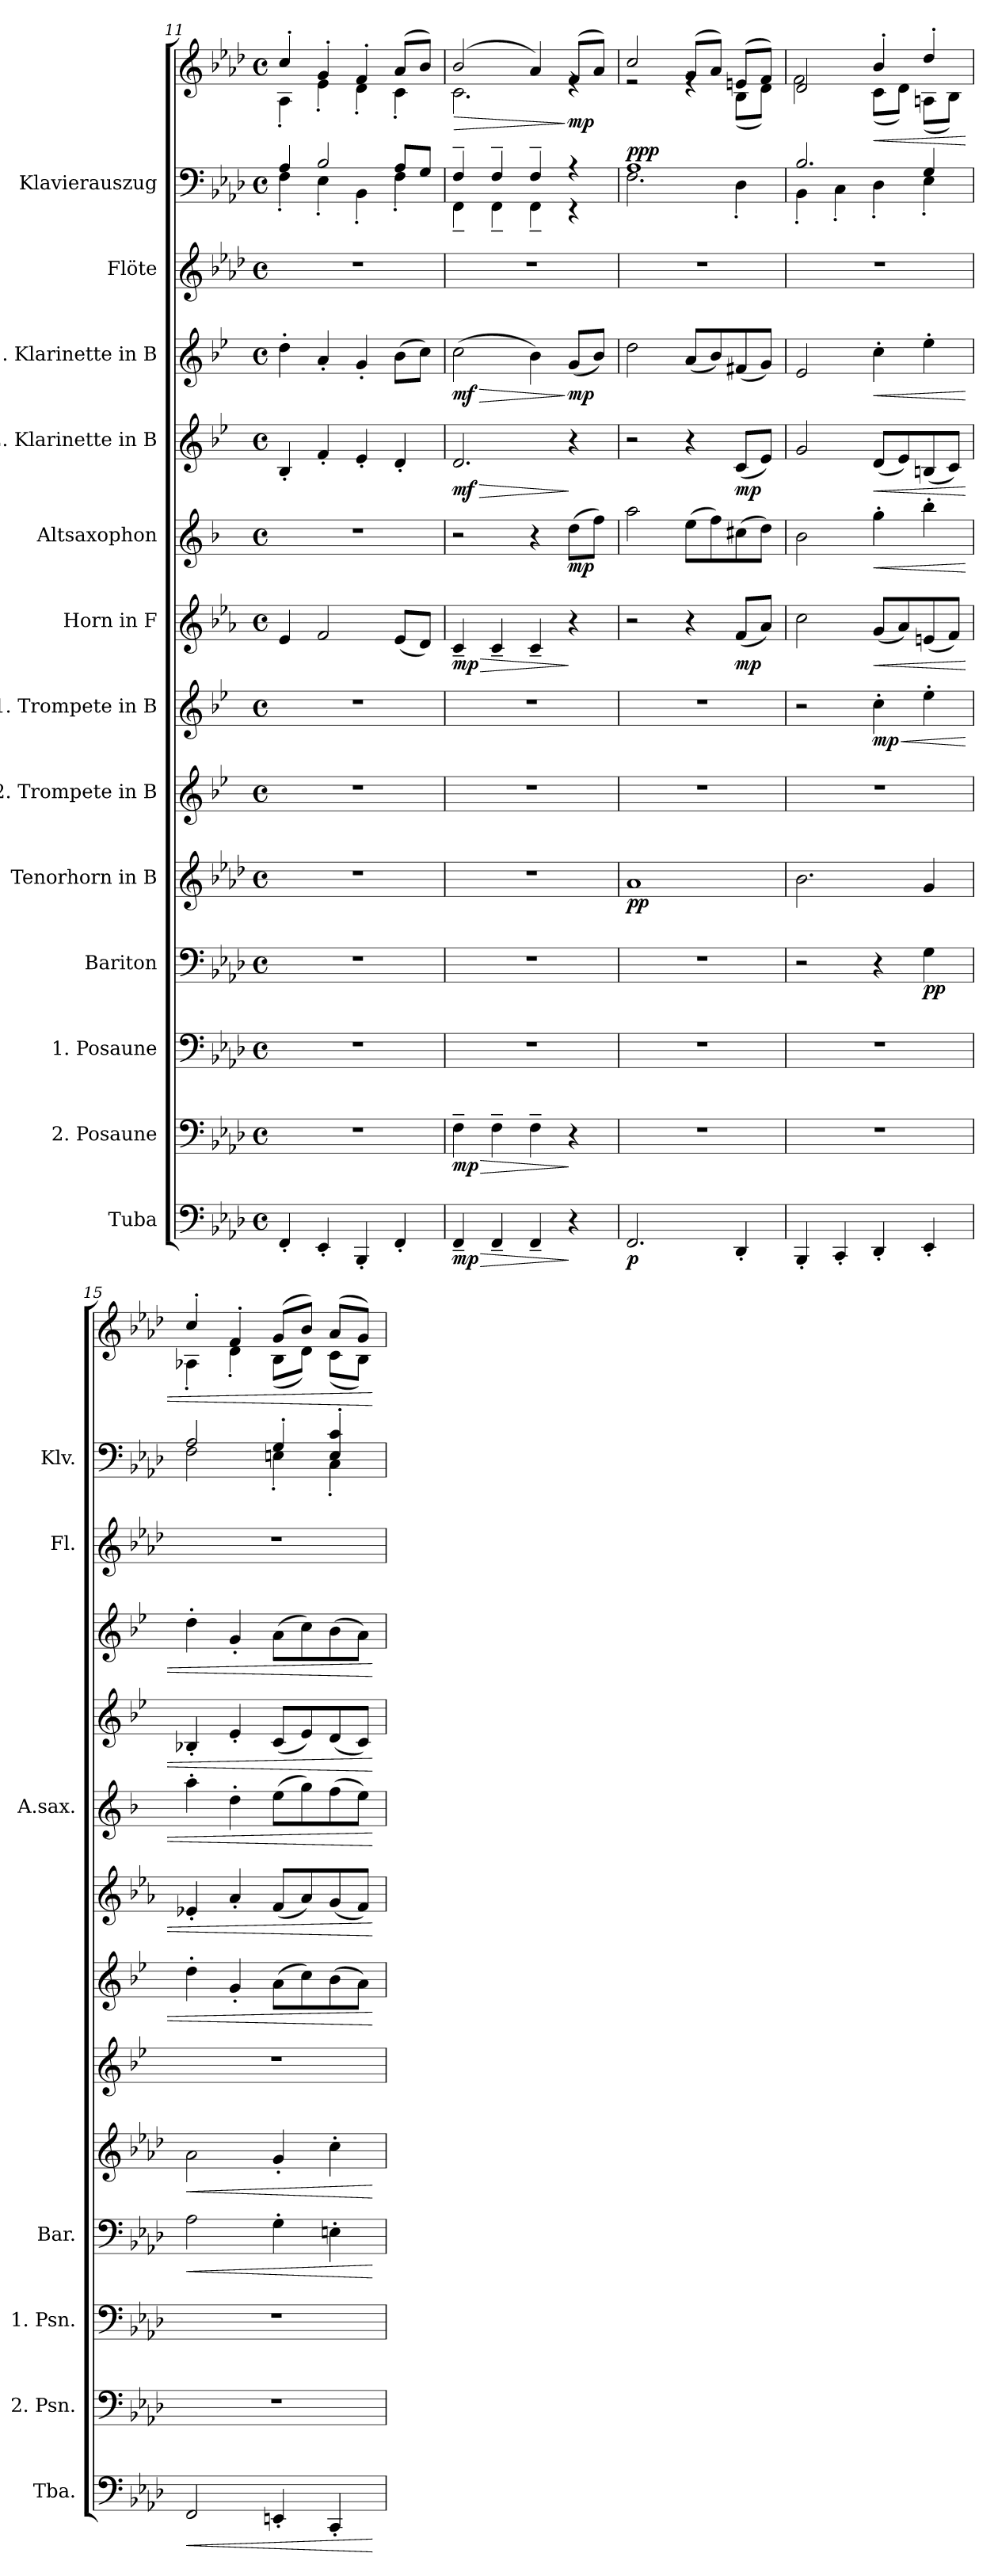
**kern	**dynam	**kern	**dynam	**kern	**kern	**dynam	**kern	**dynam	**kern	**kern	**dynam	**kern	**dynam	**kern	**dynam	**kern	**dynam	**kern	**dynam	**kern	**kern	**kern	**dynam
*part13	*part13	*part12	*part12	*part11	*part10	*part10	*part9	*part9	*part8	*part7	*part7	*part6	*part6	*part5	*part5	*part4	*part4	*part3	*part3	*part2	*part1	*part1	*part1
*staff14	*staff14	*staff13	*staff13	*staff12	*staff11	*staff11	*staff10	*staff10	*staff9	*staff8	*staff8	*staff7	*staff7	*staff6	*staff6	*staff5	*staff5	*staff4	*staff4	*staff3	*staff2	*staff1	*staff1/2
*I"Tuba	*	*I"2. Posaune	*	*I"1. Posaune	*I"Bariton	*	*I"Tenorhorn in B	*	*I"2. Trompete in B	*I"1. Trompete in B	*	*I"Horn in F	*	*I"Altsaxophon	*	*I"2. Klarinette in B	*	*I"1. Klarinette in B	*	*I"Flöte	*I"Klavierauszug	*	*
*I'Tba.	*	*I'2. Psn.	*	*I'1. Psn.	*I'Bar.	*	*	*	*	*	*	*	*	*I'A.sax.	*	*	*	*	*	*I'Fl.	*I'Klv.	*	*
*clefF4	*	*clefF4	*	*clefF4	*clefF4	*	*clefG2	*	*clefG2	*clefG2	*	*clefG2	*	*clefG2	*	*clefG2	*	*clefG2	*	*clefG2	*clefF4	*clefG2	*
*	*	*	*	*	*	*	*ITrd8c14	*	*ITrd1c2	*ITrd1c2	*	*ITrd4c7	*	*ITrd5c9	*	*ITrd1c2	*	*ITrd1c2	*	*	*	*	*
*k[b-e-a-d-]	*	*k[b-e-a-d-]	*	*k[b-e-a-d-]	*k[b-e-a-d-]	*	*k[b-e-a-d-]	*	*k[b-e-a-d-]	*k[b-e-a-d-]	*	*k[b-e-a-d-]	*	*k[b-e-a-d-]	*	*k[b-e-a-d-]	*	*k[b-e-a-d-]	*	*k[b-e-a-d-]	*k[b-e-a-d-]	*k[b-e-a-d-]	*
*M4/4	*	*M4/4	*	*M4/4	*M4/4	*	*M4/4	*	*M4/4	*M4/4	*	*M4/4	*	*M4/4	*	*M4/4	*	*M4/4	*	*M4/4	*M4/4	*M4/4	*
*met(c)	*	*met(c)	*	*met(c)	*met(c)	*	*met(c)	*	*met(c)	*met(c)	*	*met(c)	*	*met(c)	*	*met(c)	*	*met(c)	*	*met(c)	*met(c)	*met(c)	*
=11	=11	=11	=11	=11	=11	=11	=11	=11	=11	=11	=11	=11	=11	=11	=11	=11	=11	=11	=11	=11	=11	=11	=11
*	*	*	*	*	*	*	*	*	*	*	*	*	*	*	*	*	*	*	*	*	*^	*^	*
4FF'/	.	1r	.	1r	1r	.	1r	.	1r	1r	.	4A-/	.	1r	.	4A-'/	.	4cc'\	.	1r	4A-/	4F'\	4cc'/	4A-'\	.
4EE-'/	.	.	.	.	.	.	.	.	.	.	.	2B-/	.	.	.	4e-'/	.	4g'/	.	.	2B-/	4E-'\	4g'/	4e-'\	.
4BBB-'/	.	.	.	.	.	.	.	.	.	.	.	.	.	.	.	4d-'/	.	4f'/	.	.	.	4BB-'\	4f'/	4d-'\	.
4FF'/	.	.	.	.	.	.	.	.	.	.	.	(<8A-/L	.	.	.	4c'/	.	(>8a-\L	.	.	8A-/L	4F'\	(>8a-/L	4c'\	.
.	.	.	.	.	.	.	.	.	.	.	.	8G/J)	.	.	.	.	.	8b-\J)	.	.	8G/J	.	8b-/J)	.	.
=12	=12	=12	=12	=12	=12	=12	=12	=12	=12	=12	=12	=12	=12	=12	=12	=12	=12	=12	=12	=12	=12	=12	=12	=12	=12
!	!LO:HP:b	!	!LO:HP:b	!	!	!	!	!	!	!	!	!	!LO:HP:b	!	!	!	!LO:HP:b	!	!LO:HP:b	!	!	!	!	!	!LO:HP:b
!	!LO:DY:n=1:b	!	!LO:DY:n=1:b	!	!	!	!	!	!	!	!	!	!LO:DY:n=1:b	!	!	!	!LO:DY:n=1:b	!	!LO:DY:n=1:b	!	!	!	!	!	!LO:DY:n=1:b=2
!	!	!	!	!	!	!	!	!	!	!	!	!	!	!	!	!	!	!	!	!	!	!	!	!	!LO:DY:n=2:b
4FF~/	> mp	4F~\	> mp	1r	1r	.	1r	.	1r	1r	.	4F~/	> mp	2r	.	2.c/	> mf	(>2b-\	> mf	1r	4F~/	4FF~\	(>2b-/	2.c\	> mp mf
4FF~/	.	4F~\	.	.	.	.	.	.	.	.	.	4F~/	.	.	.	.	.	.	.	.	4F~/	4FF~\	.	.	.
4FF~/	.	4F~\	.	.	.	.	.	.	.	.	.	4F~/	.	4r	.	.	.	4a-\)	.	.	4F~/	4FF~\	4a-/)	.	.
!	!	!	!	!	!	!	!	!	!	!	!	!	!	!	!LO:DY:b	!	!	!	!LO:DY:n=2:b	!	!	!	!	!	!LO:DY:n=3:b
4r	]	4r	]	.	.	.	.	.	.	.	.	4r	]	(>8f\L	mp	4r	]	(<8f/L	] mp	.	4r	4r	(>8f/L	4re	] mp
.	.	.	.	.	.	.	.	.	.	.	.	.	.	8a-\J)	.	.	.	8a-/J)	.	.	.	.	8a-/J)	.	.
!!LO:PB:g=z	!!
=13	=13	=13	=13	=13	=13	=13	=13	=13	=13	=13	=13	=13	=13	=13	=13	=13	=13	=13	=13	=13	=13	=13	=13	=13	=13
!	!LO:DY:b	!	!	!	!	!	!	!LO:DY:b	!	!	!	!	!	!	!	!	!	!	!	!	!	!	!	!	!LO:DY:a=2
!	!	!	!	!	!	!	!	!	!	!	!	!	!	!	!	!	!	!	!	!	!	!	!	!	!LO:DY:n=1:b=2
2.FF/	p	1r	.	1r	1r	.	1A-	pp	1r	1r	.	2r	.	2cc\	.	2r	.	2cc\	.	1r	1A-	2.F\	2cc/	2re	pp p
.	.	.	.	.	.	.	.	.	.	.	.	4r	.	(>8g\L	.	4r	.	(<8g/L	.	.	.	.	(>8g/L	4re	.
.	.	.	.	.	.	.	.	.	.	.	.	.	.	8a-\)	.	.	.	8a-/)	.	.	.	.	8a-/J)	.	.
!	!	!	!	!	!	!	!	!	!	!	!	!	!LO:DY:b	!	!	!	!LO:DY:b	!	!	!	!	!	!	!	!
4DD-'/	.	.	.	.	.	.	.	.	.	.	.	(<8B-/L	mp	(>8en\	.	(<8B-/L	mp	(<8en/	.	.	.	4D-'\	(>8en/L	(<8B-\L	.
.	.	.	.	.	.	.	.	.	.	.	.	8d-/J)	.	8f\J)	.	8d-/J)	.	8f/J)	.	.	.	.	8f/J)	8d-\J)	.
=14	=14	=14	=14	=14	=14	=14	=14	=14	=14	=14	=14	=14	=14	=14	=14	=14	=14	=14	=14	=14	=14	=14	=14	=14	=14
4BBB-'/	.	1r	.	1r	2r	.	2.B-\	.	1r	2r	.	2f\	.	2d-\	.	2f/	.	2d-/	.	1r	2.B-/	4BB-'\	2d-/	2f\	.
4CC'/	.	.	.	.	.	.	.	.	.	.	.	.	.	.	.	.	.	.	.	.	.	4C'\	.	.	.
!	!	!	!	!	!	!	!	!	!	!	!LO:HP:b	!	!LO:HP:b	!	!LO:HP:b	!	!LO:HP:b	!	!LO:HP:b	!	!	!	!	!	!LO:HP:b
!	!	!	!	!	!	!	!	!	!	!	!LO:DY:n=1:b	!	!	!	!	!	!	!	!	!	!	!	!	!	!
4DD-'/	.	.	.	.	4r	.	.	.	.	4b-'\	< mp	(<8c/L	<	4b-'\	<	(<8c/L	<	4b-'\	<	.	.	4D-'\	4b-'/	(<8c\L	<
.	.	.	.	.	.	.	.	.	.	.	.	8d-/)	.	.	.	8d-/)	.	.	.	.	.	.	.	8d-\J)	.
!	!	!	!	!	!	!LO:DY:b	!	!	!	!	!	!	!	!	!	!	!	!	!	!	!	!	!	!	!
4EE-'/	.	.	.	.	4G\	pp	4G/	.	.	4dd-'\	.	(<8An/	.	4dd-'\	.	(<8An/	.	4dd-'\	.	.	4G/	4E-'\	4dd-'/	(<8An\L	.
.	.	.	.	.	.	.	.	.	.	.	.	8B-/J)	.	.	.	8B-/J)	.	.	.	.	.	.	.	8B-\J)	.
=15	=15	=15	=15	=15	=15	=15	=15	=15	=15	=15	=15	=15	=15	=15	=15	=15	=15	=15	=15	=15	=15	=15	=15	=15	=15
!	!LO:HP:b	!	!	!	!	!LO:HP:b	!	!LO:HP:b	!	!	!	!	!	!	!	!	!	!	!	!	!	!	!	!	!
2FF/	<	1r	.	1r	2A-\	<	2A-\	<	1r	4cc'\	.	4A-X'/	.	4cc'\	.	4A-X'/	.	4cc'\	.	1r	2A-/	2F\	4cc'/	4A-X'\	.
.	.	.	.	.	.	.	.	.	.	4f'/	.	4d-'/	.	4f'\	.	4d-'/	.	4f'/	.	.	.	.	4f'/	4d-'\	.
4EEn'/	.	.	.	.	4G'\	.	4G'/	.	.	(>8g\L	.	(<8B-/L	.	(>8g\L	.	(<8B-/L	.	(>8g\L	.	.	4G'/	4En'\	(>8g/L	(<8B-\L	.
.	.	.	.	.	.	.	.	.	.	8b-\)	.	8d-/)	.	8b-\)	.	8d-/)	.	8b-\)	.	.	.	.	8b-/J)	8d-\J)	.
4CC'/	.	.	.	.	4En'\	.	4c'\	.	.	(>8a-\	.	(<8c/	.	(>8a-\	.	(<8c/	.	(>8a-\	.	.	4E/' 4c/'	4C'\	(>8a-/L	(<8c\L	.
.	.	.	.	.	.	.	.	.	.	8g\J)	.	8B-/J)	.	8g\J)	.	8B-/J)	.	8g\J)	.	.	.	.	8g/J)	8B-\J)	.
*	*	*	*	*	*	*	*	*	*	*	*	*	*	*	*	*	*	*	*	*	*v	*v	*	*	*
*	*	*	*	*	*	*	*	*	*	*	*	*	*	*	*	*	*	*	*	*	*	*v	*v	*
.	[	.	.	.	.	[	.	[	.	.	[	.	[	.	[	.	[	.	[	.	.	.	[
=	=	=	=	=	=	=	=	=	=	=	=	=	=	=	=	=	=	=	=	=	=	=	=
*-	*-	*-	*-	*-	*-	*-	*-	*-	*-	*-	*-	*-	*-	*-	*-	*-	*-	*-	*-	*-	*-	*-	*-
